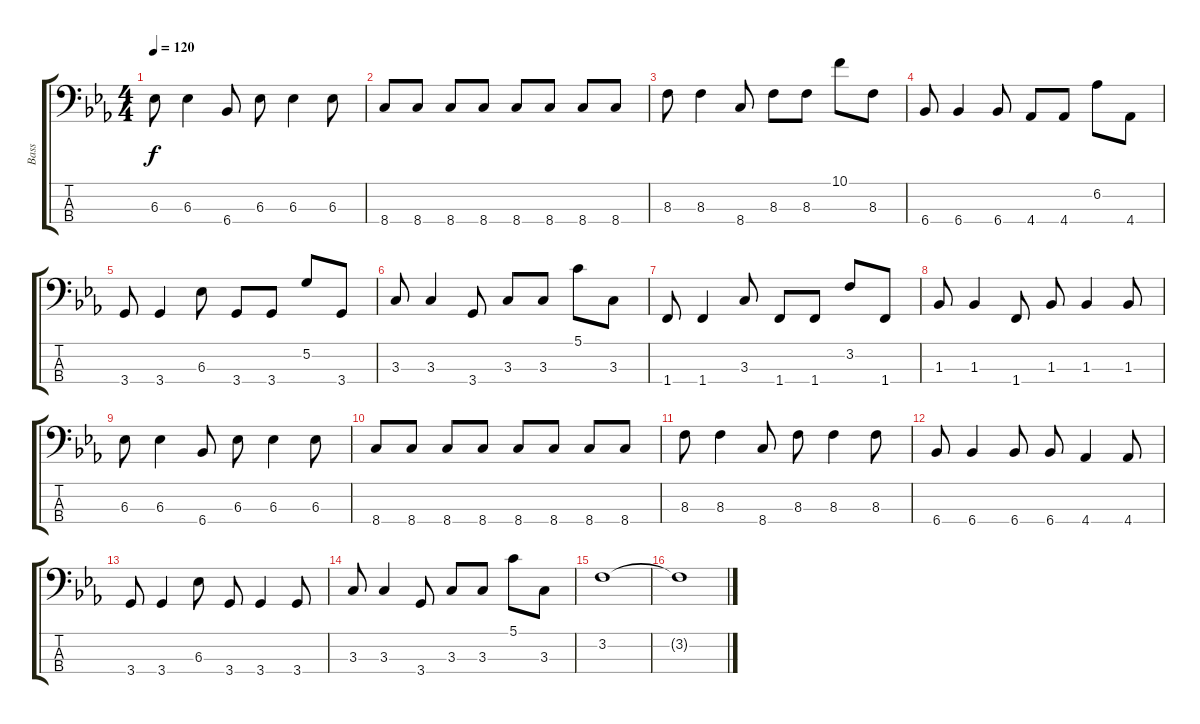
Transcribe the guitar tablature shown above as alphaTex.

\track ("Bass" "Bass") {instrument electricbasspick}
\staff {score tabs}
\tuning (G2 D2 A1 E1) {hide}
\ts (4 4)
\tempo 120
\clef f4
\ks eb
6.3.8{dy f} 6.3.4 6.4.8 6.3.8 6.3.4 6.3.8 |
8.4.8 8.4.8 8.4.8 8.4.8 8.4.8 8.4.8 8.4.8 8.4.8 |
8.3.8 8.3.4 8.4.8 8.3.8 8.3.8 10.1.8 8.3.8 |
6.4.8 6.4.4 6.4.8 4.4.8 4.4.8 6.2.8 4.4.8 |
3.4.8 3.4.4 6.3.8 3.4.8 3.4.8 5.2.8 3.4.8 |
3.3.8 3.3.4 3.4.8 3.3.8 3.3.8 5.1.8 3.3.8 |
1.4.8 1.4.4 3.3.8 1.4.8 1.4.8 3.2.8 1.4.8 |
1.3.8 1.3.4 1.4.8 1.3.8 1.3.4 1.3.8 |
6.3.8 6.3.4 6.4.8 6.3.8 6.3.4 6.3.8 |
8.4.8 8.4.8 8.4.8 8.4.8 8.4.8 8.4.8 8.4.8 8.4.8 |
8.3.8 8.3.4 8.4.8 8.3.8 8.3.4 8.3.8 |
6.4.8 6.4.4 6.4.8 6.4.8 4.4.4 4.4.8 |
3.4.8 3.4.4 6.3.8 3.4.8 3.4.4 3.4.8 |
3.3.8 3.3.4 3.4.8 3.3.8 3.3.8 5.1.8 3.3.8 |
3.2.1 |
3.2{t}.1
